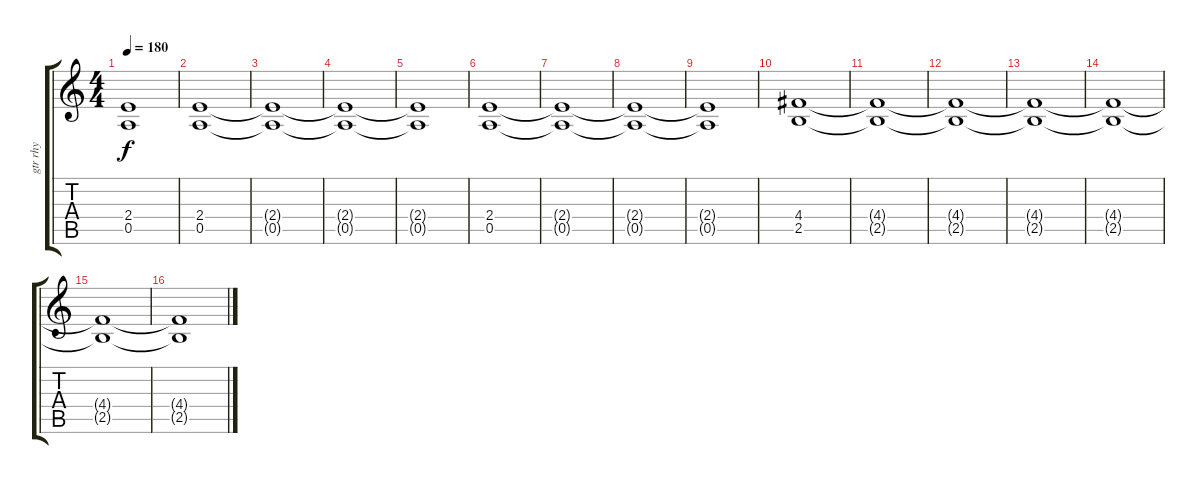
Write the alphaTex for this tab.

\track ("gtr rhy" "gtr rhy") {instrument distortionguitar}
\staff {score tabs}
\tuning (E4 B3 G3 D3 A2 E2) {hide}
\ts (4 4)
\tempo 180
\clef g2
\ks c
(2.4{t} 0.5{t}).1{dy f} |
(2.4 0.5).1 |
(2.4{t} 0.5{t}).1 |
(2.4{t} 0.5{t}).1 |
(2.4{t} 0.5{t}).1 |
(2.4 0.5).1 |
(2.4{t} 0.5{t}).1 |
(2.4{t} 0.5{t}).1 |
(2.4{t} 0.5{t}).1 |
(4.4 2.5).1 |
(4.4{t} 2.5{t}).1 |
(4.4{t} 2.5{t}).1 |
(4.4{t} 2.5{t}).1 |
(4.4{t} 2.5{t}).1 |
(4.4{t} 2.5{t}).1 |
(4.4{t} 2.5{t}).1
